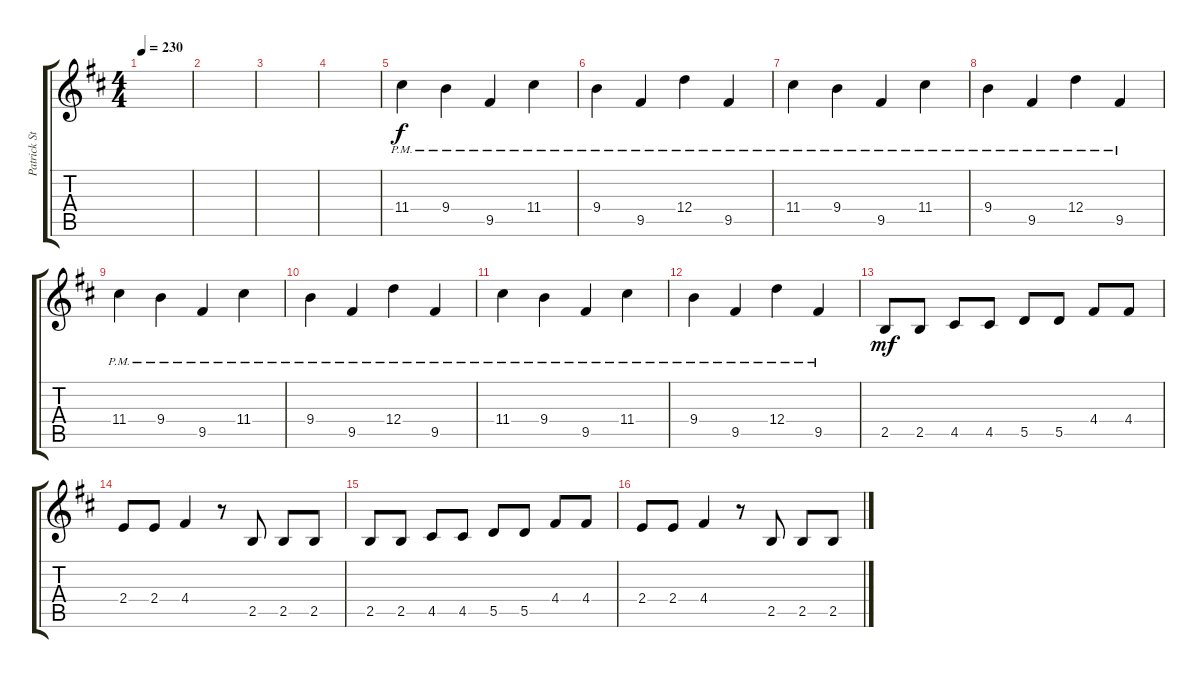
\track ("Patrick Stump" "Patrick St") {instrument distortionguitar}
\staff {score tabs}
\tuning (E4 B3 G3 D3 A2 D2) {hide}
\ts (4 4)
\tempo 230
\clef g2
\ks d
|
|
|
|
11.4{pm}.4 9.4{pm}.4 9.5{pm}.4 11.4{pm}.4 |
9.4{pm}.4 9.5{pm}.4 12.4{pm}.4 9.5{pm}.4 |
11.4{pm}.4 9.4{pm}.4 9.5{pm}.4 11.4{pm}.4 |
9.4{pm}.4 9.5{pm}.4 12.4{pm}.4 9.5{pm}.4 |
11.4{pm}.4 9.4{pm}.4 9.5{pm}.4 11.4{pm}.4 |
9.4{pm}.4 9.5{pm}.4 12.4{pm}.4 9.5{pm}.4 |
11.4{pm}.4 9.4{pm}.4 9.5{pm}.4 11.4{pm}.4 |
9.4{pm}.4 9.5{pm}.4 12.4{pm}.4 9.5{pm}.4 |
2.5.8{dy mf} 2.5.8 4.5.8 4.5.8 5.5.8 5.5.8 4.4.8 4.4.8 |
2.4.8 2.4.8 4.4.4 r.8 2.5.8 2.5.8 2.5.8 |
2.5.8 2.5.8 4.5.8 4.5.8 5.5.8 5.5.8 4.4.8 4.4.8 |
2.4.8 2.4.8 4.4.4 r.8 2.5.8 2.5.8 2.5.8
